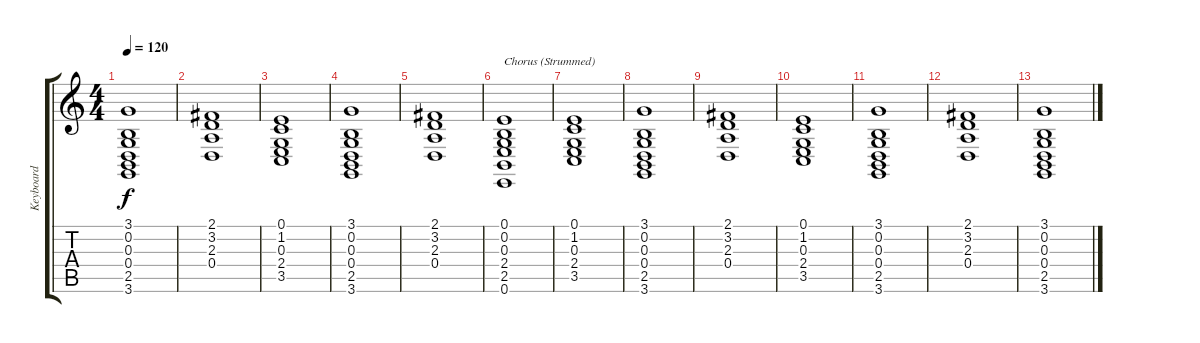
\track ("Keyboard" "Keyboard") {instrument stringensemble1}
\staff {score tabs}
\tuning (E4 B3 G3 D3 A2 E2) {hide}
\ts (4 4)
\tempo 120
\clef g2
\ks c
(3.1 0.2 0.3 0.4 2.5 3.6).1{dy f} |
(2.1 3.2 2.3 0.4).1 |
(0.1 1.2 0.3 2.4 3.5).1 |
(3.1 0.2 0.3 0.4 2.5 3.6).1 |
(2.1 3.2 2.3 0.4).1 |
(0.1 0.2 0.3 2.4 2.5 0.6).1{txt "Chorus (Strummed)"} |
(0.1 1.2 0.3 2.4 3.5).1 |
(3.1 0.2 0.3 0.4 2.5 3.6).1 |
(2.1 3.2 2.3 0.4).1 |
(0.1 1.2 0.3 2.4 3.5).1 |
(3.1 0.2 0.3 0.4 2.5 3.6).1 |
(2.1 3.2 2.3 0.4).1 |
(3.1 0.2 0.3 0.4 2.5 3.6).1
